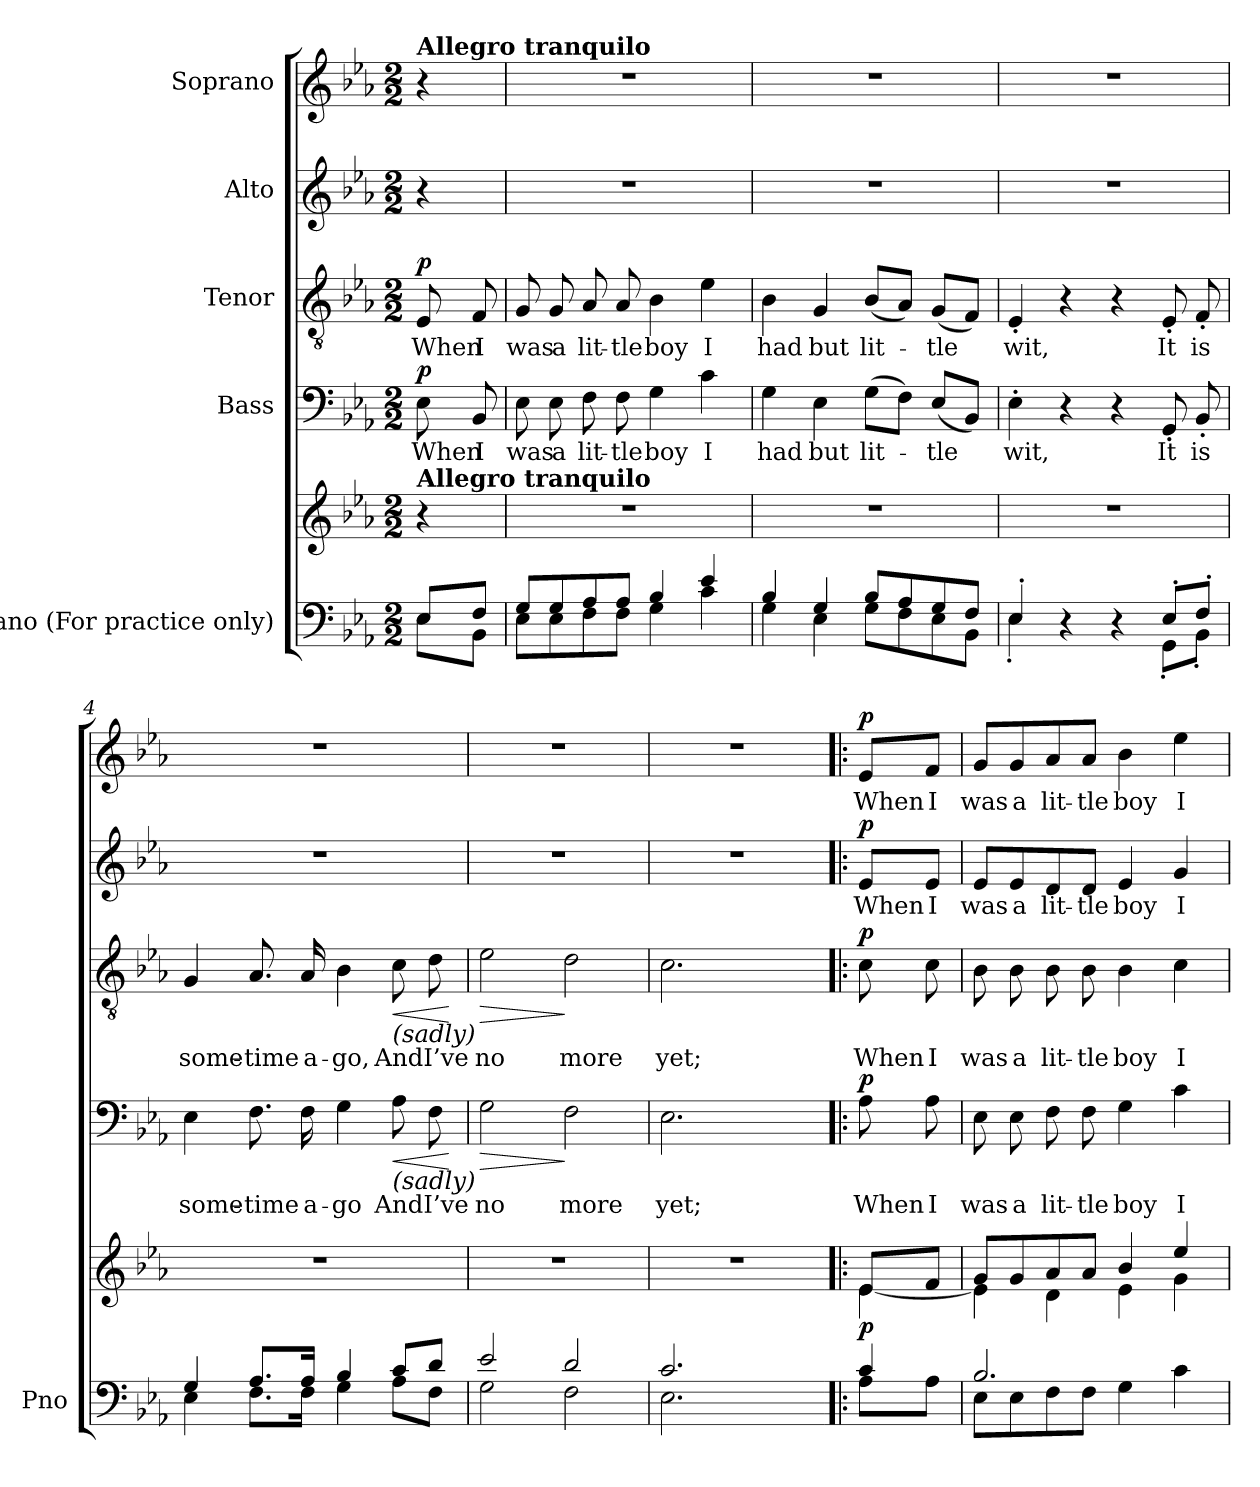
**kern	**kern	**dynam	**kern	**text	**dynam	**kern	**text	**dynam	**kern	**text	**dynam	**kern	**text	**dynam
*part5	*part5	*part5	*part4	*part4	*part4	*part3	*part3	*part3	*part2	*part2	*part2	*part1	*part1	*part1
*staff6	*staff5	*staff5/6	*staff4	*staff4	*staff4	*staff3	*staff3	*staff3	*staff2	*staff2	*staff2	*staff1	*staff1	*staff1
*I"Piano (For practice only)	*	*	*I"Bass	*	*	*I"Tenor	*	*	*I"Alto	*	*	*I"Soprano	*	*
*I'Pno	*	*	*	*	*	*	*	*	*	*	*	*	*	*
*clefF4	*clefG2	*	*clefF4	*	*	*clefGv2	*	*	*clefG2	*	*	*clefG2	*	*
*k[b-e-a-]	*k[b-e-a-]	*	*k[b-e-a-]	*	*	*k[b-e-a-]	*	*	*k[b-e-a-]	*	*	*k[b-e-a-]	*	*
*M2/2	*M2/2	*	*M2/2	*	*	*M2/2	*	*	*M2/2	*	*	*M2/2	*	*
*MM192	*MM192	*	*MM192	*	*	*MM192	*	*	*MM192	*	*	*MM192	*	*
=	=	=	=	=	=	=	=	=	=	=	=	=	=	=
*^	*	*	*	*	*	*	*	*	*	*	*	*	*	*
!	!	!	!	!	!	!	!	!	!	!	!	!	!LO:TX:a:B:t=Allegro tranquilo	!	!
!	!	!LO:TX:a:B:t=Allegro tranquilo	!	!	!	!	!	!	!	!	!	!	!	!	!
!	!	!	!	!	!LO:LY:b	!LO:DY:a	!	!LO:LY:b	!LO:DY:a	!	!	!	!	!	!
8E-/L	8E-\L	4r	.	8E-\	When	p	8E-/	When	p	4r	.	.	4r	.	.
!	!	!	!	!	!LO:LY:b	!	!	!LO:LY:b	!	!	!	!	!	!	!
8F/J	8BB-\J	.	.	8BB-/	I	.	8F/	I	.	.	.	.	.	.	.
=1	=1	=1	=1	=1	=1	=1	=1	=1	=1	=1	=1	=1	=1	=1	=1
!	!	!	!	!	!LO:LY:b	!	!	!LO:LY:b	!	!	!	!	!	!	!
8G/L	8E-\L	1r	.	8E-\	was	.	8G/	was	.	1r	.	.	1r	.	.
!	!	!	!	!	!LO:LY:b	!	!	!LO:LY:b	!	!	!	!	!	!	!
8G/	8E-\	.	.	8E-\	a	.	8G/	a	.	.	.	.	.	.	.
!	!	!	!	!	!LO:LY:b	!	!	!LO:LY:b	!	!	!	!	!	!	!
8A-/	8F\	.	.	8F\	lit-	.	8A-/	lit-	.	.	.	.	.	.	.
!	!	!	!	!	!LO:LY:b	!	!	!LO:LY:b	!	!	!	!	!	!	!
8A-/J	8F\J	.	.	8F\	-tle	.	8A-/	-tle	.	.	.	.	.	.	.
!	!	!	!	!	!LO:LY:b	!	!	!LO:LY:b	!	!	!	!	!	!	!
4B-/	4G\	.	.	4G\	boy	.	4B-\	boy	.	.	.	.	.	.	.
!	!	!	!	!	!LO:LY:b	!	!	!LO:LY:b	!	!	!	!	!	!	!
4e-/	4c\	.	.	4c\	I	.	4e-\	I	.	.	.	.	.	.	.
=2	=2	=2	=2	=2	=2	=2	=2	=2	=2	=2	=2	=2	=2	=2	=2
!	!	!	!	!	!LO:LY:b	!	!	!LO:LY:b	!	!	!	!	!	!	!
4B-/	4G\	1r	.	4G\	had	.	4B-\	had	.	1r	.	.	1r	.	.
!	!	!	!	!	!LO:LY:b	!	!	!LO:LY:b	!	!	!	!	!	!	!
4G/	4E-\	.	.	4E-\	but	.	4G/	but	.	.	.	.	.	.	.
!	!	!	!	!	!LO:LY:b	!	!	!LO:LY:b	!	!	!	!	!	!	!
8B-/L	8G\L	.	.	(8G\L	lit-	.	(8B-/L	lit-	.	.	.	.	.	.	.
8A-/	8F\	.	.	8F\J)	.	.	8A-/J)	.	.	.	.	.	.	.	.
!	!	!	!	!	!LO:LY:b	!	!	!LO:LY:b	!	!	!	!	!	!	!
8G/	8E-\	.	.	(8E-/L	-tle	.	(8G/L	-tle	.	.	.	.	.	.	.
8F/J	8BB-\J	.	.	8BB-/J)	.	.	8F/J)	.	.	.	.	.	.	.	.
=3	=3	=3	=3	=3	=3	=3	=3	=3	=3	=3	=3	=3	=3	=3	=3
!	!	!	!	!	!LO:LY:b	!	!	!LO:LY:b	!	!	!	!	!	!	!
4E-'/	4E-'\	1r	.	4E-'\	wit,	.	4E-'/	wit,	.	1r	.	.	1r	.	.
4r	2ryy	.	.	4r	.	.	4r	.	.	.	.	.	.	.	.
4r	.	.	.	4r	.	.	4r	.	.	.	.	.	.	.	.
!	!	!	!	!	!LO:LY:b	!	!	!LO:LY:b	!	!	!	!	!	!	!
8E-'/L	8GG'\L	.	.	8GG'/	It	.	8E-'/	It	.	.	.	.	.	.	.
!	!	!	!	!	!LO:LY:b	!	!	!LO:LY:b	!	!	!	!	!	!	!
8F'/J	8BB-'\J	.	.	8BB-'/	is	.	8F'/	is	.	.	.	.	.	.	.
!!LO:LB:g=z
=4	=4	=4	=4	=4	=4	=4	=4	=4	=4	=4	=4	=4	=4	=4	=4
!	!	!	!	!	!LO:LY:b	!	!	!LO:LY:b	!	!	!	!	!	!	!
4G/	4E-\	1r	.	4E-\	some-	.	4G/	some-	.	1r	.	.	1r	.	.
!	!	!	!	!	!LO:LY:b	!	!	!LO:LY:b	!	!	!	!	!	!	!
8.A-/L	8.F\L	.	.	8.F\	-time	.	8.A-/	-time	.	.	.	.	.	.	.
!	!	!	!	!	!LO:LY:b	!	!	!LO:LY:b	!	!	!	!	!	!	!
16A-/Jk	16F\Jk	.	.	16F\	a-	.	16A-/	a-	.	.	.	.	.	.	.
!	!	!	!	!	!LO:LY:b	!	!	!LO:LY:b	!	!	!	!	!	!	!
4B-/	4G\	.	.	4G\	-go	.	4B-\	-go,	.	.	.	.	.	.	.
!	!	!	!	!	!	!	!LO:TX:b:i:t=(sadly)	!	!	!	!	!	!	!	!
!	!	!	!	!LO:TX:b:i:t=(sadly)	!	!	!	!	!	!	!	!	!	!	!
!	!	!	!	!	!LO:LY:b	!LO:HP:b	!	!LO:LY:b	!LO:HP:b	!	!	!	!	!	!
8c/L	8A-\L	.	.	8A-\	And	<	8c\	And	<	.	.	.	.	.	.
!	!	!	!	!	!LO:LY:b	!	!	!LO:LY:b	!	!	!	!	!	!	!
8d/J	8F\J	.	.	8F\	I’ve	.	8d\	I’ve	.	.	.	.	.	.	.
*v	*v	*	*	*	*	*	*	*	*	*	*	*	*	*	*
.	.	.	.	.	[	.	.	[	.	.	.	.	.	.
=5	=5	=5	=5	=5	=5	=5	=5	=5	=5	=5	=5	=5	=5	=5
*^	*	*	*	*	*	*	*	*	*	*	*	*	*	*
!	!	!	!	!	!LO:LY:b	!LO:HP:b	!	!LO:LY:b	!LO:HP:b	!	!	!	!	!	!
2e-/	2G\	1r	.	2G\	no	>	2e-\	no	>	1r	.	.	1r	.	.
!	!	!	!	!	!LO:LY:b	!	!	!LO:LY:b	!	!	!	!	!	!	!
2d/	2F\	.	.	2F\	more	]	2d\	more	]	.	.	.	.	.	.
=6	=6	=6	=6	=6	=6	=6	=6	=6	=6	=6	=6	=6	=6	=6	=6
!	!	!	!	!	!LO:LY:b	!	!	!LO:LY:b	!	!	!	!	!	!	!
2.c/	2.E-\	1r	.	2.E-\	yet;	.	2.c\	yet;	.	1r	.	.	1r	.	.
4ryy	4ryy	.	.	4ryy	.	.	4ryy	.	.	.	.	.	.	.	.
=7!|:	=7!|:	=7!|:	=7!|:	=7!|:	=7!|:	=7!|:	=7!|:	=7!|:	=7!|:	=7!|:	=7!|:	=7!|:	=7!|:	=7!|:	=7!|:
*	*	*^	*	*	*	*	*	*	*	*	*	*	*	*	*
!	!	!	!	!LO:DY:b	!	!LO:LY:b	!LO:DY:a	!	!LO:LY:b	!LO:DY:a	!	!LO:LY:b	!LO:DY:a	!	!LO:LY:b	!LO:DY:a
4c/	8A-\L	8e-/L	[4e-\	p	8A-\	When	p	8c\	When	p	8e-/L	When	p	8e-/L	When	p
!	!	!	!	!	!	!LO:LY:b	!	!	!LO:LY:b	!	!	!LO:LY:b	!	!	!LO:LY:b	!
.	8A-\J	8f/J	.	.	8A-\	I	.	8c\	I	.	8e-/J	I	.	8f/J	I	.
=8	=8	=8	=8	=8	=8	=8	=8	=8	=8	=8	=8	=8	=8	=8	=8	=8
!	!	!	!	!	!	!LO:LY:b	!	!	!LO:LY:b	!	!	!LO:LY:b	!	!	!LO:LY:b	!
2.B-/	8E-\L	8g/L	4e-\]	.	8E-\	was	.	8B-\	was	.	8e-/L	was	.	8g/L	was	.
!	!	!	!	!	!	!LO:LY:b	!	!	!LO:LY:b	!	!	!LO:LY:b	!	!	!LO:LY:b	!
.	8E-\	8g/	.	.	8E-\	a	.	8B-\	a	.	8e-/	a	.	8g/	a	.
!	!	!	!	!	!	!LO:LY:b	!	!	!LO:LY:b	!	!	!LO:LY:b	!	!	!LO:LY:b	!
.	8F\	8a-/	4d\	.	8F\	lit-	.	8B-\	lit-	.	8d/	lit-	.	8a-/	lit-	.
!	!	!	!	!	!	!LO:LY:b	!	!	!LO:LY:b	!	!	!LO:LY:b	!	!	!LO:LY:b	!
.	8F\J	8a-/J	.	.	8F\	-tle	.	8B-\	-tle	.	8d/J	-tle	.	8a-/J	-tle	.
!	!	!	!	!	!	!LO:LY:b	!	!	!LO:LY:b	!	!	!LO:LY:b	!	!	!LO:LY:b	!
.	4G\	4b-/	4e-\	.	4G\	boy	.	4B-\	boy	.	4e-/	boy	.	4b-\	boy	.
!	!	!	!	!	!	!LO:LY:b	!	!	!LO:LY:b	!	!	!LO:LY:b	!	!	!LO:LY:b	!
4ryy	4c\	4ee-/	4g\	.	4c\	I	.	4c\	I	.	4g/	I	.	4ee-\	I	.
*v	*v	*	*	*	*	*	*	*	*	*	*	*	*	*	*	*
*	*v	*v	*	*	*	*	*	*	*	*	*	*	*	*	*
=	=	=	=	=	=	=	=	=	=	=	=	=	=	=
*-	*-	*-	*-	*-	*-	*-	*-	*-	*-	*-	*-	*-	*-	*-
